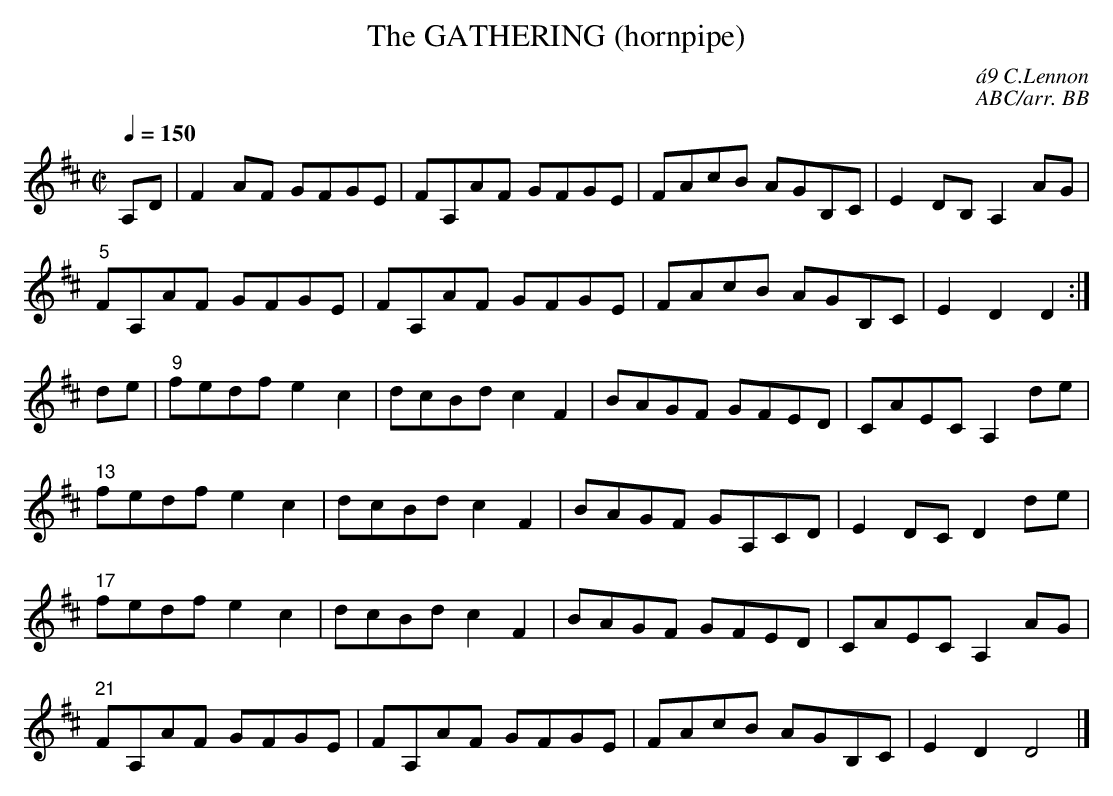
X:1
T:GATHERING (hornpipe), The
C:\'a9 C.Lennon
C:ABC/arr. BB
two eighths) which I have omitted here.
Q:1/4=150
M:C|
L:1/8
K:D % source key = C
A,D|F2AF GFGE|FA,AF GFGE|FAcB AGB,C|E2DB, A,2AG|
"5"FA,AF GFGE|FA,AF GFGE|FAcB AGB,C|E2D2 D2 :|
de|"9"fedf e2c2|dcBd c2F2|BAGF GFED|CAEC A,2de|
"13"fedf e2c2|dcBd c2F2|BAGF GA,CD|E2 DC D2de|
"17"fedf e2c2|dcBd c2F2|BAGF GFED|CAEC A,2AG|
"21"FA,AF GFGE|FA,AF GFGE|FAcB AGB,C|E2D2 D4|]
